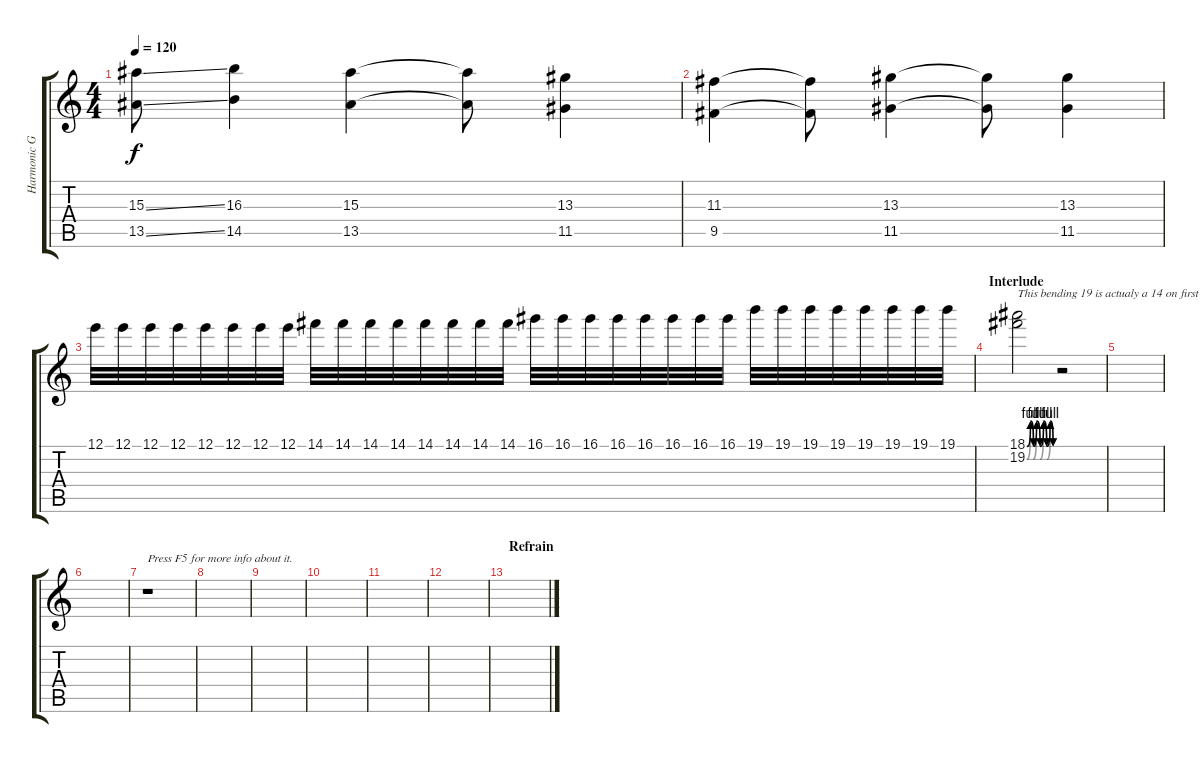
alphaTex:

\track ("Harmonic Guitar" "Harmonic G") {instrument overdrivenguitar}
\staff {score tabs}
\tuning (E4 B3 G3 D3 A2 D2) {hide}
\ts (4 4)
\tempo 120
\clef g2
\ks c
(15.3{ss} 13.5{ss}).8{dy f} (16.3 14.5).4 (15.3 13.5).4 (15.3{t} 13.5{t}).8 (13.3 11.5).4 |
(11.3 9.5).4 (11.3{t} 9.5{t}).8 (13.3 11.5).4 (13.3{t} 11.5{t}).8 (13.3 11.5).4 |
12.1.32 12.1.32 12.1.32 12.1.32 12.1.32 12.1.32 12.1.32 12.1.32 14.1.32 14.1.32 14.1.32 14.1.32 14.1.32 14.1.32 14.1.32 14.1.32 16.1.32 16.1.32 16.1.32 16.1.32 16.1.32 16.1.32 16.1.32 16.1.32 19.1.32 19.1.32 19.1.32 19.1.32 19.1.32 19.1.32 19.1.32 19.1.32 |
\section ("" "Interlude")
(18.1{be (custom 0 0 8 4 15 0 22 4 30 0 38 4 45 0 53 4 60 0)} 19.2{be (custom 0 0 8 4 14 0 22 4 30 0 38 4 46 0 54 4 60 0)}).2{txt "This bending 19 is actualy a 14 on first guitar"} r.2 |
|
|
r.1{txt "Press F5 for more info about it."} |
|
|
|
|
|
\section ("" "Refrain")
